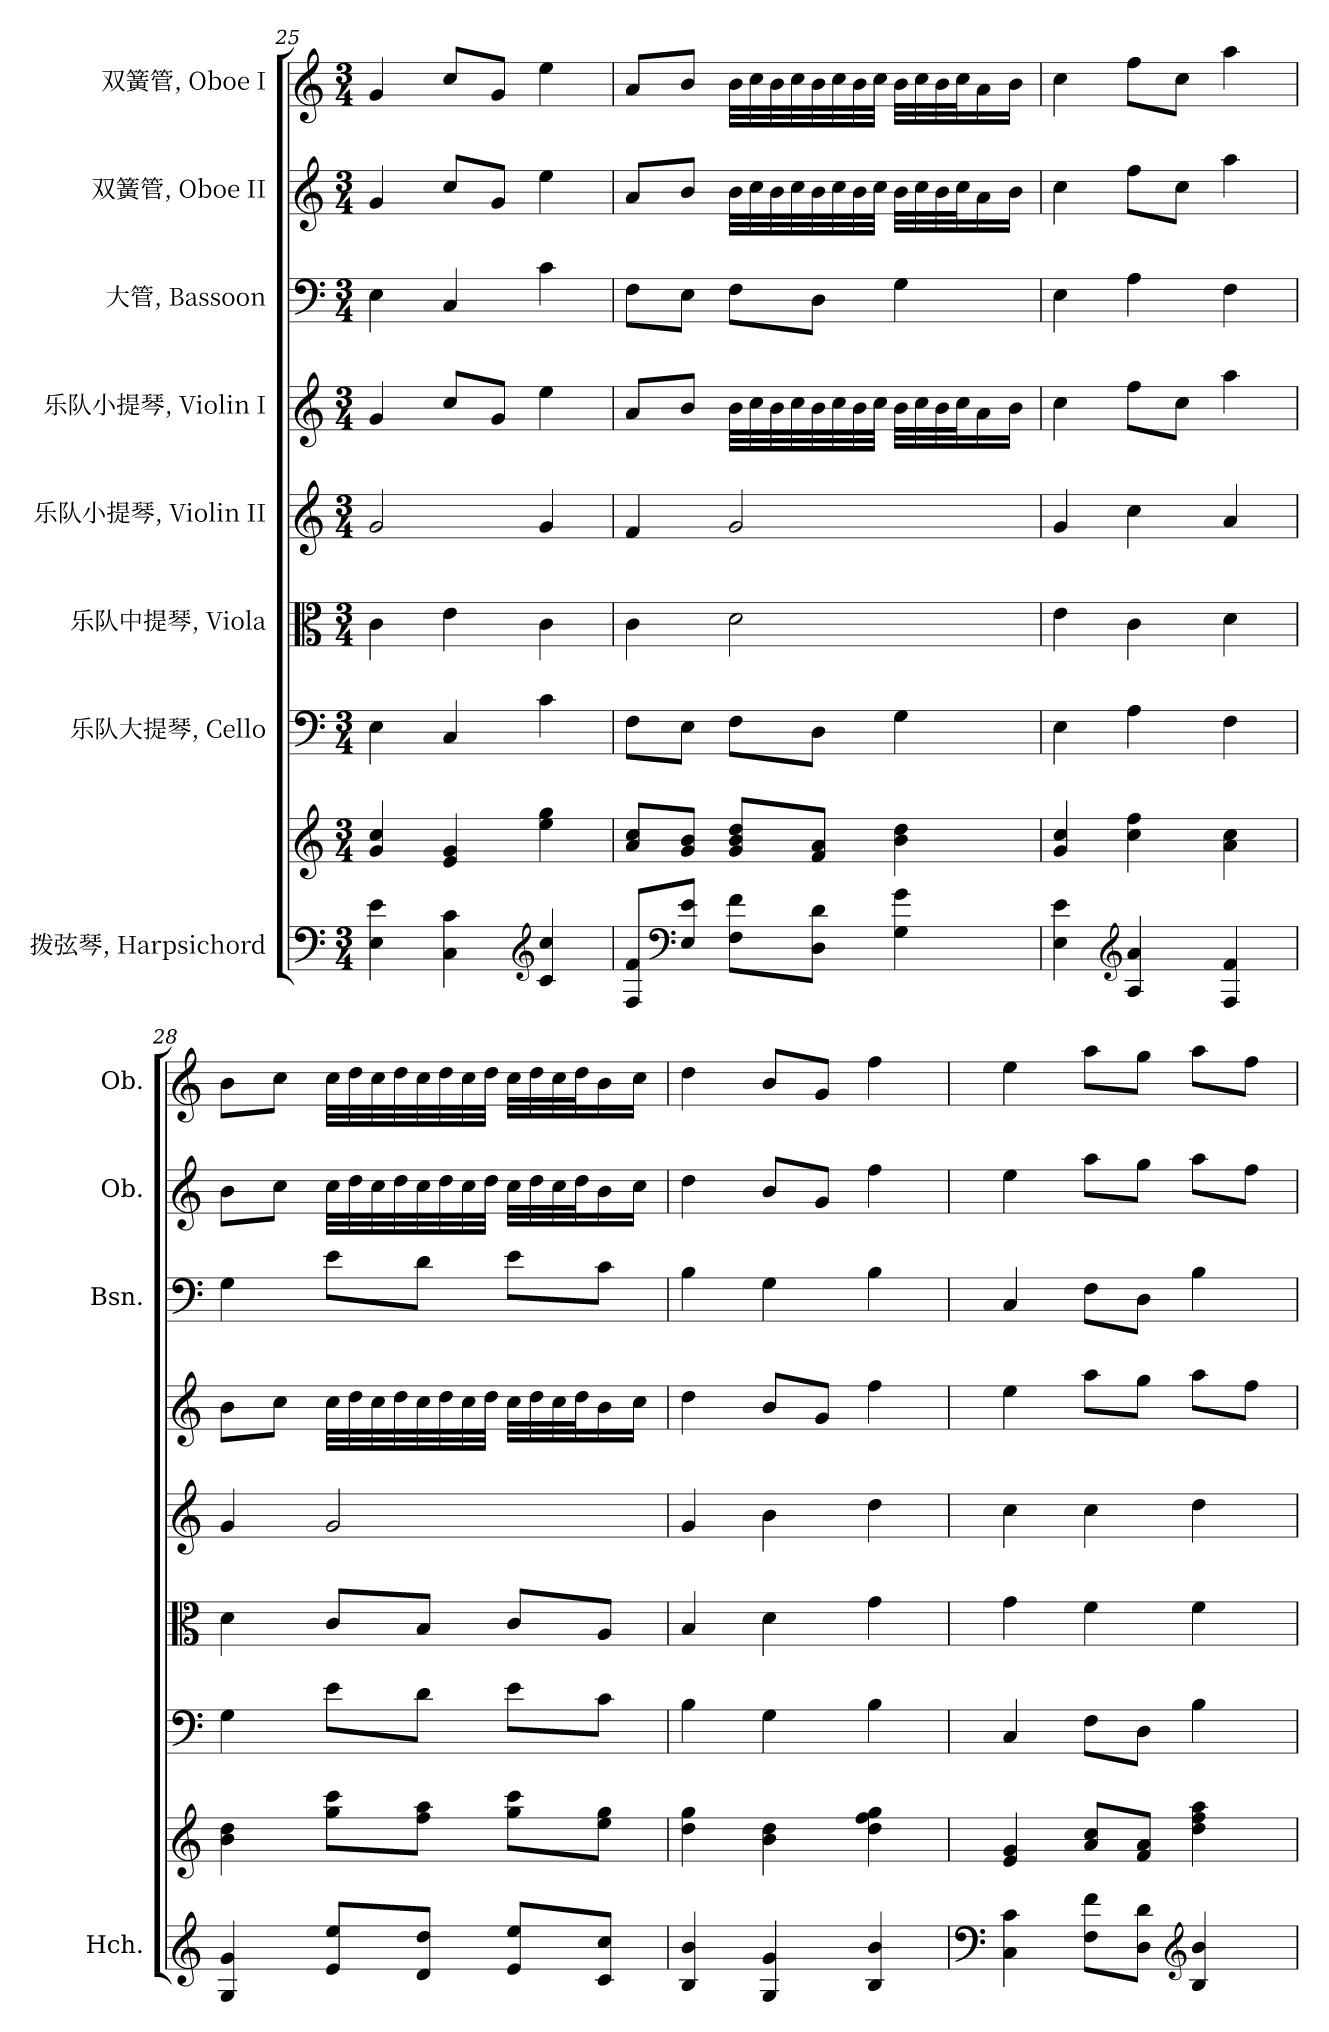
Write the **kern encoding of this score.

**kern	**kern	**kern	**kern	**kern	**kern	**kern	**kern	**kern
*part8	*part8	*part7	*part6	*part5	*part4	*part3	*part2	*part1
*staff9	*staff8	*staff7	*staff6	*staff5	*staff4	*staff3	*staff2	*staff1
*I"拨弦琴, Harpsichord	*	*I"乐队大提琴, Cello	*I"乐队中提琴, Viola	*I"乐队小提琴, Violin II	*I"乐队小提琴, Violin I	*I"大管, Bassoon	*I"双簧管, Oboe II	*I"双簧管, Oboe I
*I'Hch.	*	*	*	*	*	*I'Bsn.	*I'Ob.	*I'Ob.
*clefF4	*clefG2	*clefF4	*clefC3	*clefG2	*clefG2	*clefF4	*clefG2	*clefG2
*k[]	*k[]	*k[]	*k[]	*k[]	*k[]	*k[]	*k[]	*k[]
*M3/4	*M3/4	*M3/4	*M3/4	*M3/4	*M3/4	*M3/4	*M3/4	*M3/4
=25	=25	=25	=25	=25	=25	=25	=25	=25
4E\ 4e\	4g/ 4cc/	4E\	4c\	2g/	4g/	4E\	4g/	4g/
4C\ 4c\	4e/ 4g/	4C/	4e\	.	8cc/L	4C/	8cc/L	8cc/L
.	.	.	.	.	8g/J	.	8g/J	8g/J
*clefG2	*	*	*	*	*	*	*	*
4c/ 4cc/	4ee\ 4gg\	4c\	4c\	4g/	4ee\	4c\	4ee\	4ee\
!!LO:PB:g=z
=26	=26	=26	=26	=26	=26	=26	=26	=26
8F/ 8f/L	8a/ 8cc/L	8F\L	4c\	4f/	8a/L	8F\L	8a/L	8a/L
*clefF4	*	*	*	*	*	*	*	*
8E/ 8e/J	8g/ 8b/J	8E\J	.	.	8b/J	8E\J	8b/J	8b/J
8F\ 8f\L	8g/ 8b/ 8dd/L	8F\L	2d\	2g/	32b\LLL	8F\L	32b\LLL	32b\LLL
.	.	.	.	.	32cc\	.	32cc\	32cc\
.	.	.	.	.	32b\	.	32b\	32b\
.	.	.	.	.	32cc\	.	32cc\	32cc\
8D\ 8d\J	8f/ 8a/J	8D\J	.	.	32b\	8D\J	32b\	32b\
.	.	.	.	.	32cc\	.	32cc\	32cc\
.	.	.	.	.	32b\	.	32b\	32b\
.	.	.	.	.	32cc\JJJ	.	32cc\JJJ	32cc\JJJ
4G\ 4g\	4b\ 4dd\	4G\	.	.	32b\LLL	4G\	32b\LLL	32b\LLL
.	.	.	.	.	32cc\	.	32cc\	32cc\
.	.	.	.	.	32b\	.	32b\	32b\
.	.	.	.	.	32cc\J	.	32cc\J	32cc\J
.	.	.	.	.	16a\	.	16a\	16a\
.	.	.	.	.	16b\JJ	.	16b\JJ	16b\JJ
=27	=27	=27	=27	=27	=27	=27	=27	=27
4E\ 4e\	4g/ 4cc/	4E\	4e\	4g/	4cc\	4E\	4cc\	4cc\
*clefG2	*	*	*	*	*	*	*	*
4A/ 4a/	4cc\ 4ff\	4A\	4c\	4cc\	8ff\L	4A\	8ff\L	8ff\L
.	.	.	.	.	8cc\J	.	8cc\J	8cc\J
4F/ 4f/	4a\ 4cc\	4F\	4d\	4a/	4aa\	4F\	4aa\	4aa\
=28	=28	=28	=28	=28	=28	=28	=28	=28
4G/ 4g/	4b\ 4dd\	4G\	4d\	4g/	8b\L	4G\	8b\L	8b\L
.	.	.	.	.	8cc\J	.	8cc\J	8cc\J
8e/ 8ee/L	8gg\ 8ccc\L	8e\L	8c/L	2g/	32cc\LLL	8e\L	32cc\LLL	32cc\LLL
.	.	.	.	.	32dd\	.	32dd\	32dd\
.	.	.	.	.	32cc\	.	32cc\	32cc\
.	.	.	.	.	32dd\	.	32dd\	32dd\
8d/ 8dd/J	8ff\ 8aa\J	8d\J	8B/J	.	32cc\	8d\J	32cc\	32cc\
.	.	.	.	.	32dd\	.	32dd\	32dd\
.	.	.	.	.	32cc\	.	32cc\	32cc\
.	.	.	.	.	32dd\JJJ	.	32dd\JJJ	32dd\JJJ
8e/ 8ee/L	8gg\ 8ccc\L	8e\L	8c/L	.	32cc\LLL	8e\L	32cc\LLL	32cc\LLL
.	.	.	.	.	32dd\	.	32dd\	32dd\
.	.	.	.	.	32cc\	.	32cc\	32cc\
.	.	.	.	.	32dd\J	.	32dd\J	32dd\J
8c/ 8cc/J	8ee\ 8gg\J	8c\J	8A/J	.	16b\	8c\J	16b\	16b\
.	.	.	.	.	16cc\JJ	.	16cc\JJ	16cc\JJ
!!LO:PB:g=z
=29	=29	=29	=29	=29	=29	=29	=29	=29
4B/ 4b/	4dd\ 4gg\	4B\	4B/	4g/	4dd\	4B\	4dd\	4dd\
4G/ 4g/	4b\ 4dd\	4G\	4d\	4b\	8b/L	4G\	8b/L	8b/L
.	.	.	.	.	8g/J	.	8g/J	8g/J
4B/ 4b/	4dd\ 4ff\ 4gg\	4B\	4g\	4dd\	4ff\	4B\	4ff\	4ff\
=30	=30	=30	=30	=30	=30	=30	=30	=30
*clefF4	*	*	*	*	*	*	*	*
4C\ 4c\	4e/ 4g/	4C/	4g\	4cc\	4ee\	4C/	4ee\	4ee\
8F\ 8f\L	8a/ 8cc/L	8F\L	4f\	4cc\	8aa\L	8F\L	8aa\L	8aa\L
8D\ 8d\J	8f/ 8a/J	8D\J	.	.	8gg\J	8D\J	8gg\J	8gg\J
*clefG2	*	*	*	*	*	*	*	*
4B/ 4b/	4dd\ 4ff\ 4aa\	4B\	4f\	4dd\	8aa\L	4B\	8aa\L	8aa\L
.	.	.	.	.	8ff\J	.	8ff\J	8ff\J
=	=	=	=	=	=	=	=	=
*-	*-	*-	*-	*-	*-	*-	*-	*-
